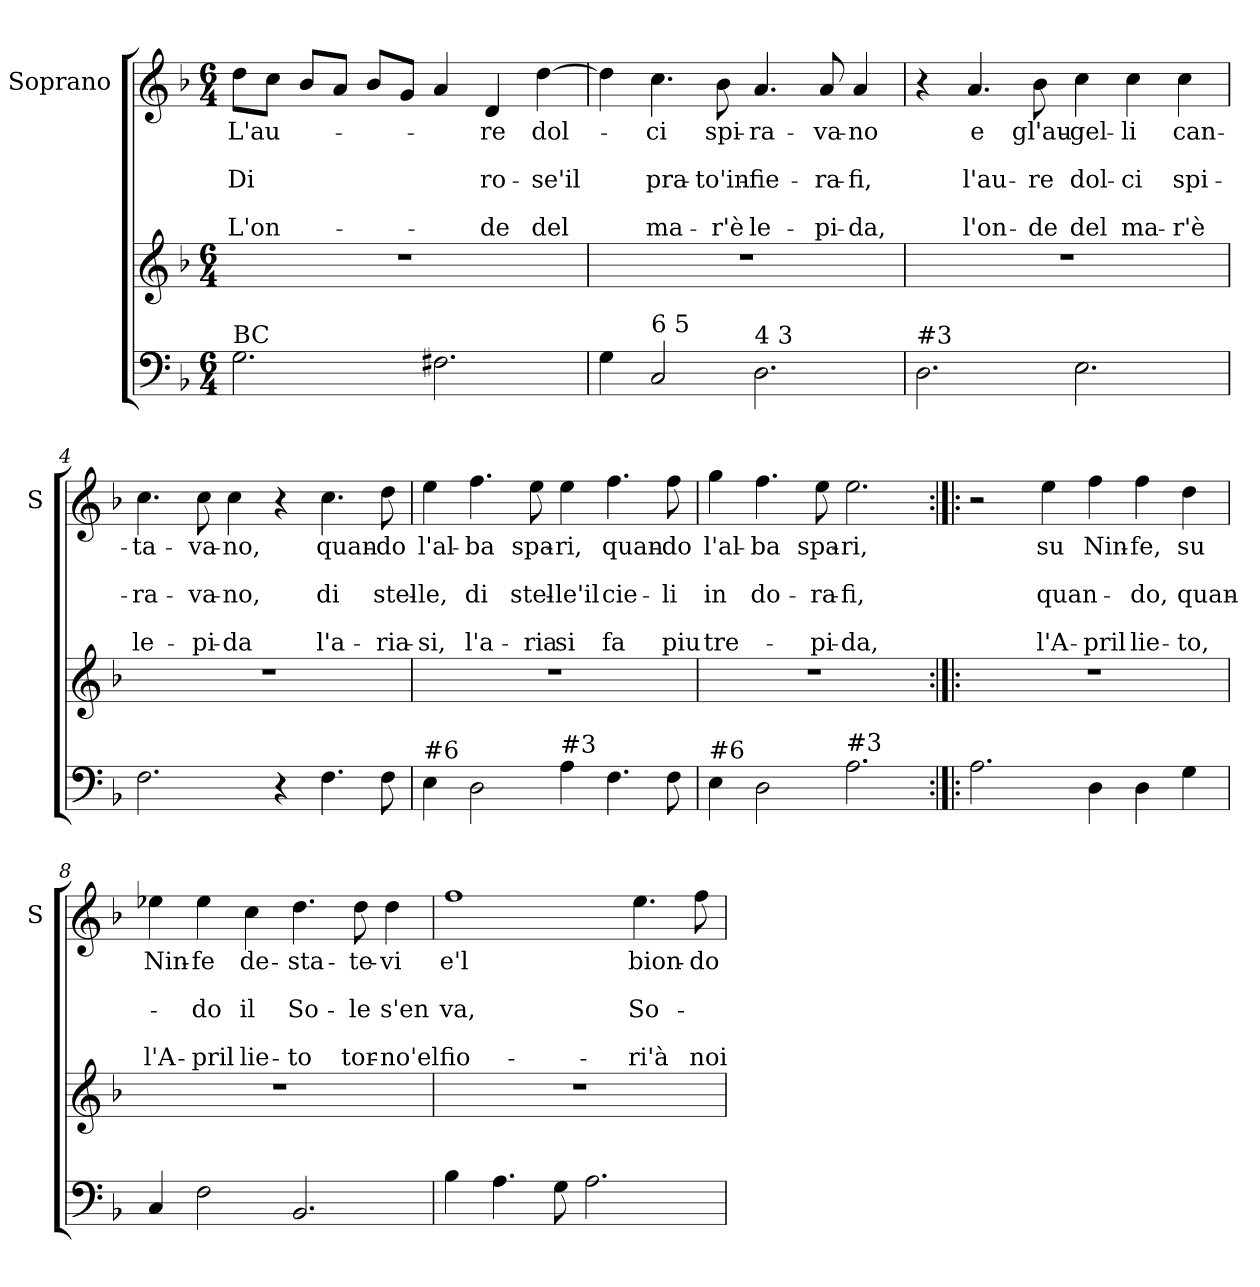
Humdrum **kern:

**kern	**kern	**kern	**text	**text	**text	**text	**text
*part2	*part2	*part1	*part1	*part1	*part1	*part1	*part1
*staff3	*staff2	*staff1	*staff1	*staff1	*staff1	*staff1	*staff1
*	*	*I"Soprano	*	*	*	*	*
*	*	*I'S	*	*	*	*	*
*clefF4	*clefG2	*clefG2	*	*	*	*	*
*k[b-]	*k[b-]	*k[b-]	*	*	*	*	*
*F:	*F:	*F:	*	*	*	*	*
*M6/4	*M6/4	*M6/4	*	*	*	*	*
=1	=1	=1	=1	=1	=1	=1	=1
!LO:TX:a:t=BC	!	!	!	!	!	!	!
!	!	!	!LO:LY:b	!	!LO:LY:b	!	!LO:LY:b
2.G\	1.r	8dd\L	L'au-	.	Di	.	L'on-
.	.	8cc\J	.	.	.	.	.
.	.	8b-/L	.	.	.	.	.
.	.	8a/J	.	.	.	.	.
.	.	8b-/L	.	.	.	.	.
.	.	8g/J	.	.	.	.	.
2.F#X\	.	4a/	.	.	.	.	.
!	!	!	!LO:LY:b	!	!LO:LY:b	!	!LO:LY:b
.	.	4d/	-re	.	ro-	.	-de
!	!	!	!LO:LY:b	!	!LO:LY:b	!	!LO:LY:b
.	.	[4dd\	dol-	.	-se'il	.	del
=2	=2	=2	=2	=2	=2	=2	=2
4G\	1.r	4dd\]	.	.	.	.	.
!LO:TX:a:t=6 5	!	!	!	!	!	!	!
!	!	!	!LO:LY:b	!	!LO:LY:b	!	!LO:LY:b
2C/	.	4.cc\	-ci	.	pra-	.	ma-
!	!	!	!LO:LY:b	!	!LO:LY:b	!	!LO:LY:b
.	.	8b-\	spi-	.	-to'in-	.	-r'è
!LO:TX:a:t=4 3	!	!	!	!	!	!	!
!	!	!	!LO:LY:b	!	!LO:LY:b	!	!LO:LY:b
2.D\	.	4.a/	-ra-	.	-fie-	.	le-
!	!	!	!LO:LY:b	!	!LO:LY:b	!	!LO:LY:b
.	.	8a/	-va-	.	-ra-	.	-pi-
!	!	!	!LO:LY:b	!	!LO:LY:b	!	!LO:LY:b
.	.	4a/	-no	.	-fi,	.	-da,
=3	=3	=3	=3	=3	=3	=3	=3
!LO:TX:a:t=#3	!	!	!	!	!	!	!
2.D\	1.r	4r	.	.	.	.	.
!	!	!	!LO:LY:b	!	!LO:LY:b	!	!LO:LY:b
.	.	4.a/	e	.	l'au-	.	l'on-
!	!	!	!LO:LY:b	!	!LO:LY:b	!	!LO:LY:b
.	.	8b-\	gl'au-	.	-re	.	-de
!	!	!	!LO:LY:b	!	!LO:LY:b	!	!LO:LY:b
2.E\	.	4cc\	-gel-	.	dol-	.	del
!	!	!	!LO:LY:b	!	!LO:LY:b	!	!LO:LY:b
.	.	4cc\	-li	.	-ci	.	ma-
!	!	!	!LO:LY:b	!	!LO:LY:b	!	!LO:LY:b
.	.	4cc\	can-	.	spi-	.	-r'è
=4	=4	=4	=4	=4	=4	=4	=4
!	!	!	!LO:LY:b	!	!LO:LY:b	!	!LO:LY:b
2.F\	1.r	4.cc\	-ta-	.	-ra-	.	le-
!	!	!	!LO:LY:b	!	!LO:LY:b	!	!LO:LY:b
.	.	8cc\	-va-	.	-va-	.	-pi-
!	!	!	!LO:LY:b	!	!LO:LY:b	!	!LO:LY:b
.	.	4cc\	-no,	.	-no,	.	-da
4r	.	4r	.	.	.	.	.
!	!	!	!LO:LY:b	!	!LO:LY:b	!	!LO:LY:b
4.F\	.	4.cc\	quan-	.	di	.	l'a-
!	!	!	!LO:LY:b	!	!LO:LY:b	!	!LO:LY:b
8F\	.	8dd\	-do	.	stel-	.	-ria-
!!LO:LB:g=z
=5	=5	=5	=5	=5	=5	=5	=5
!LO:TX:a:t=#6	!	!	!	!	!	!	!
!	!	!	!LO:LY:b	!	!LO:LY:b	!	!LO:LY:b
4E\	1.r	4ee\	l'al-	.	-le,	.	-si,
!	!	!	!LO:LY:b	!	!LO:LY:b	!	!LO:LY:b
2D\	.	4.ff\	-ba	.	di	.	l'a-
!	!	!	!LO:LY:b	!	!LO:LY:b	!	!LO:LY:b
.	.	8ee\	spa-	.	stel-	.	-ria
!LO:TX:a:t=#3	!	!	!	!	!	!	!
!	!	!	!LO:LY:b	!	!LO:LY:b	!	!LO:LY:b
4A\	.	4ee\	-ri,	.	-le'il	.	si
!	!	!	!LO:LY:b	!	!LO:LY:b	!	!LO:LY:b
4.F\	.	4.ff\	quan-	.	cie-	.	fa
!	!	!	!LO:LY:b	!	!LO:LY:b	!	!LO:LY:b
8F\	.	8ff\	-do	.	-li	.	piu
=6	=6	=6	=6	=6	=6	=6	=6
!LO:TX:a:t=#6	!	!	!	!	!	!	!
!	!	!	!LO:LY:b	!	!LO:LY:b	!	!LO:LY:b
4E\	1.r	4gg\	l'al-	.	in	.	tre-
!	!	!	!LO:LY:b	!	!LO:LY:b	!	!
2D\	.	4.ff\	-ba	.	do-	.	.
!	!	!	!LO:LY:b	!	!LO:LY:b	!	!LO:LY:b
.	.	8ee\	spa-	.	-ra-	.	-pi-
!LO:TX:a:t=#3	!	!	!	!	!	!	!
!	!	!	!LO:LY:b	!	!LO:LY:b	!	!LO:LY:b
2.A\	.	2.ee\	-ri,	.	-fi,	.	-da,
=7:|!|:	=7:|!|:	=7:|!|:	=7:|!|:	=7:|!|:	=7:|!|:	=7:|!|:	=7:|!|:
2.A\	1.r	2r	.	.	.	.	.
!	!	!	!LO:LY:b	!	!LO:LY:b	!	!LO:LY:b
.	.	4ee\	su	.	quan-	.	l'A-
!	!	!	!LO:LY:b	!	!	!	!LO:LY:b
4D\	.	4ff\	Nin-	.	.	.	-pril
!	!	!	!LO:LY:b	!	!LO:LY:b	!	!LO:LY:b
4D\	.	4ff\	-fe,	.	-do,	.	lie-
!	!	!	!LO:LY:b	!	!LO:LY:b	!	!LO:LY:b
4G\	.	4dd\	su	.	quan-	.	-to,
=8	=8	=8	=8	=8	=8	=8	=8
!	!	!	!LO:LY:b	!	!	!	!LO:LY:b
4C/	1.r	4ee-X\	Nin-	.	.	.	l'A-
!	!	!	!LO:LY:b	!	!LO:LY:b	!	!LO:LY:b
2F\	.	4ee-\	-fe	.	-do	.	-pril
!	!	!	!LO:LY:b	!	!LO:LY:b	!	!LO:LY:b
.	.	4cc\	de-	.	il	.	lie-
!	!	!	!LO:LY:b	!	!LO:LY:b	!	!LO:LY:b
2.BB-/	.	4.dd\	-sta-	.	So-	.	-to
!	!	!	!LO:LY:b	!	!LO:LY:b	!	!LO:LY:b
.	.	8dd\	-te-	.	-le	.	tor-
!	!	!	!LO:LY:b	!	!LO:LY:b	!	!LO:LY:b
.	.	4dd\	-vi	.	s'en	.	-no'el
!!LO:PB:g=z
=9	=9	=9	=9	=9	=9	=9	=9
!	!	!	!LO:LY:b	!	!LO:LY:b	!	!LO:LY:b
4B-\	1.r	1ff	e'l	.	va,	.	fio-
4.A\	.	.	.	.	.	.	.
8G\	.	.	.	.	.	.	.
2.A\	.	.	.	.	.	.	.
!	!	!	!LO:LY:b	!	!LO:LY:b	!	!LO:LY:b
.	.	4.ee\	bion-	.	So-	.	-ri'à
!	!	!	!LO:LY:b	!	!	!	!LO:LY:b
.	.	8ff\	-do	.	.	.	noi
=	=	=	=	=	=	=	=
*-	*-	*-	*-	*-	*-	*-	*-
